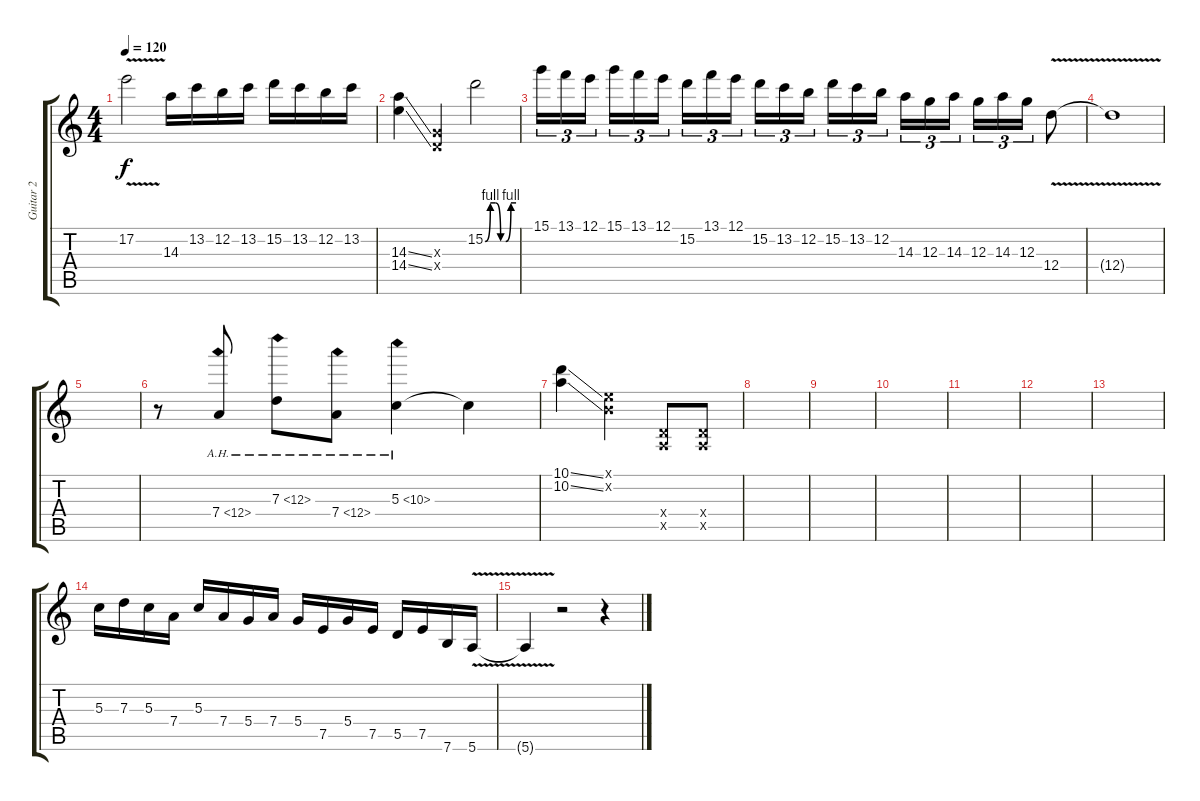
\track ("Guitar 2" "Guitar 2") {instrument distortionguitar}
\staff {score tabs}
\tuning (E4 B3 G3 D3 A2 E2) {hide}
\ts (4 4)
\tempo 120
\clef g2
\ks c
17.2{v}.2{dy f} 14.3.16 13.2.16 12.2.16 13.2.16 15.2.16 13.2.16 12.2.16 13.2.16 |
(14.3{ss} 14.4{ss}).4 (0.3{x} 0.4{x}).4 15.2{be (custom 0 0 10 4 20 4 30 0 40 0 50 4 60 4)}.2 |
15.1.16{tu (3 2)} 13.1.16{tu (3 2)} 12.1.16{tu (3 2)} 15.1.16{tu (3 2)} 13.1.16{tu (3 2)} 12.1.16{tu (3 2)} 15.2.16{tu (3 2)} 13.1.16{tu (3 2)} 12.1.16{tu (3 2)} 15.2.16{tu (3 2)} 13.2.16{tu (3 2)} 12.2.16{tu (3 2)} 15.2.16{tu (3 2)} 13.2.16{tu (3 2)} 12.2.16{tu (3 2)} 14.3.16{tu (3 2)} 12.3.16{tu (3 2)} 14.3.16{tu (3 2)} 12.3.16{tu (3 2)} 14.3.16{tu (3 2)} 12.3.16{tu (3 2)} 12.4{v}.8 |
12.4{t}.1 |
|
r.8{volume 13} 7.4{ah 5}.8 7.3{ah 5}.8 7.4{ah 5}.8 5.3{ah 5}.4 5.3{t}.4 |
(10.1{ss} 10.2{ss}).4 (0.1{x} 0.2{x}).2 (0.4{x} 0.5{x}).8 (0.4{x} 0.5{x}).8 |
|
|
|
|
|
|
5.3.16 7.3.16 5.3.16 7.4.16 5.3.16 7.4.16 5.4.16 7.4.16 5.4.16 7.5.16 5.4.16 7.5.16 5.5.16 7.5.16 7.6.16 5.6{v}.16 |
5.6{t}.4 r.2 r.4
